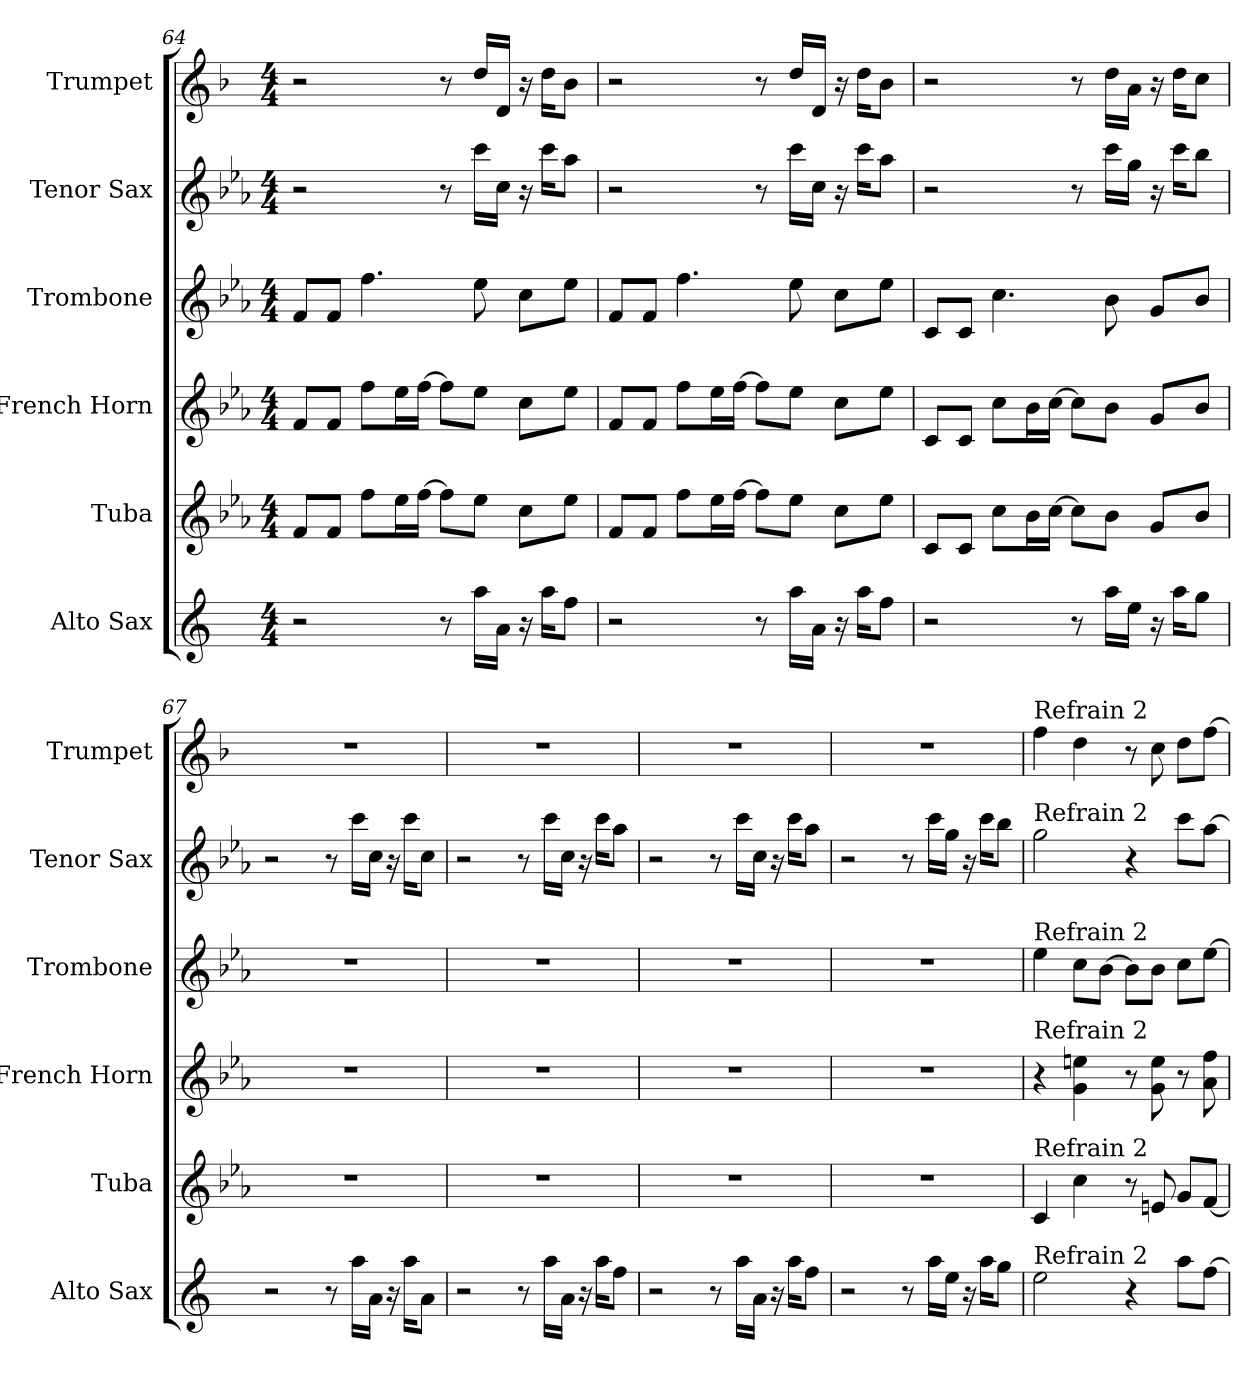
**kern	**kern	**kern	**kern	**kern	**kern
*part6	*part5	*part4	*part3	*part2	*part1
*staff6	*staff5	*staff4	*staff3	*staff2	*staff1
*I"Alto Sax	*I"Tuba	*I"French Horn	*I"Trombone	*I"Tenor Sax	*I"Trumpet
*I'Alto Sax	*I'Tuba	*I'French Horn	*I'Trombone	*I'Tenor Sax	*I'Trumpet
*clefG2	*clefG2	*clefG2	*clefG2	*clefG2	*clefG2
*ITrd5c9	*ITrd15c26	*ITrd8c14	*ITrd8c14	*ITrd8c14	*ITrd1c2
*k[b-e-a-]	*k[b-e-a-]	*k[b-e-a-]	*k[b-e-a-]	*k[b-e-a-]	*k[b-e-a-]
*M4/4	*M4/4	*M4/4	*M4/4	*M4/4	*M4/4
=64	=64	=64	=64	=64	=64
2r	8FFL	8FL	8FL	2r	2r
.	8FFJ	8FJ	8FJ	.	.
.	8FL	8fL	4.f	.	.
.	16E-L	16e-L	.	.	.
.	[16FJJ	[16fJJ	.	.	.
8r	8FL]	8fL]	.	8r	8r
16ccLL	8E-J	8e-J	8e-	16ccLL	16ccLL
16cJJ	.	.	.	16cJJ	16cJJ
16r	8CL	8cL	8cL	16r	16r
16ccKL	.	.	.	16ccKL	16ccKL
8a-J	8E-J	8e-J	8e-J	8a-J	8a-J
=65	=65	=65	=65	=65	=65
2r	8FFL	8FL	8FL	2r	2r
.	8FFJ	8FJ	8FJ	.	.
.	8FL	8fL	4.f	.	.
.	16E-L	16e-L	.	.	.
.	[16FJJ	[16fJJ	.	.	.
8r	8FL]	8fL]	.	8r	8r
16ccLL	8E-J	8e-J	8e-	16ccLL	16ccLL
16cJJ	.	.	.	16cJJ	16cJJ
16r	8CL	8cL	8cL	16r	16r
16ccKL	.	.	.	16ccKL	16ccKL
8a-J	8E-J	8e-J	8e-J	8a-J	8a-J
=66	=66	=66	=66	=66	=66
2r	8CCL	8CL	8CL	2r	2r
.	8CCJ	8CJ	8CJ	.	.
.	8CL	8cL	4.c	.	.
.	16BB-L	16B-L	.	.	.
.	[16CJJ	[16cJJ	.	.	.
8r	8CL]	8cL]	.	8r	8r
16ccLL	8BB-J	8B-J	8B-	16ccLL	16ccLL
16gJJ	.	.	.	16gJJ	16gJJ
16r	8GGL	8GL	8GL	16r	16r
16ccKL	.	.	.	16ccKL	16ccKL
8b-J	8BB-J	8B-J	8B-J	8b-J	8b-J
=67	=67	=67	=67	=67	=67
2r	1r	1r	1r	2r	1r
8r	.	.	.	8r	.
16ccLL	.	.	.	16ccLL	.
16cJJ	.	.	.	16cJJ	.
16r	.	.	.	16r	.
16ccKL	.	.	.	16ccKL	.
8cJ	.	.	.	8cJ	.
=68	=68	=68	=68	=68	=68
2r	1r	1r	1r	2r	1r
8r	.	.	.	8r	.
16ccLL	.	.	.	16ccLL	.
16cJJ	.	.	.	16cJJ	.
16r	.	.	.	16r	.
16ccKL	.	.	.	16ccKL	.
8a-J	.	.	.	8a-J	.
=69	=69	=69	=69	=69	=69
2r	1r	1r	1r	2r	1r
8r	.	.	.	8r	.
16ccLL	.	.	.	16ccLL	.
16cJJ	.	.	.	16cJJ	.
16r	.	.	.	16r	.
16ccKL	.	.	.	16ccKL	.
8a-J	.	.	.	8a-J	.
=70	=70	=70	=70	=70	=70
2r	1r	1r	1r	2r	1r
8r	.	.	.	8r	.
16ccLL	.	.	.	16ccLL	.
16gJJ	.	.	.	16gJJ	.
16r	.	.	.	16r	.
16ccKL	.	.	.	16ccKL	.
8b-J	.	.	.	8b-J	.
=71	=71	=71	=71	=71	=71
!	!	!	!	!	!LO:TX:a:t=Refrain 2
!	!	!	!	!LO:TX:a:t=Refrain 2	!
!	!	!	!LO:TX:a:t=Refrain 2	!	!
!	!	!LO:TX:a:t=Refrain 2	!	!	!
!	!LO:TX:a:t=Refrain 2	!	!	!	!
!LO:TX:a:t=Refrain 2	!	!	!	!	!
2g	4CC	4r	4e-	2g	4ee-
.	4C	4G 4en	8cL	.	4cc
.	.	.	[8B-J	.	.
4r	8r	8r	8B-L]	4r	8r
.	8EEn	8G 8e	8B-J	.	8b-
8ccL	8GGL	8r	8cL	8ccL	8ccL
[8a-J	[8FFJ	8A- 8f	[8e-J	[8a-J	[8ee-J
=	=	=	=	=	=
*-	*-	*-	*-	*-	*-
